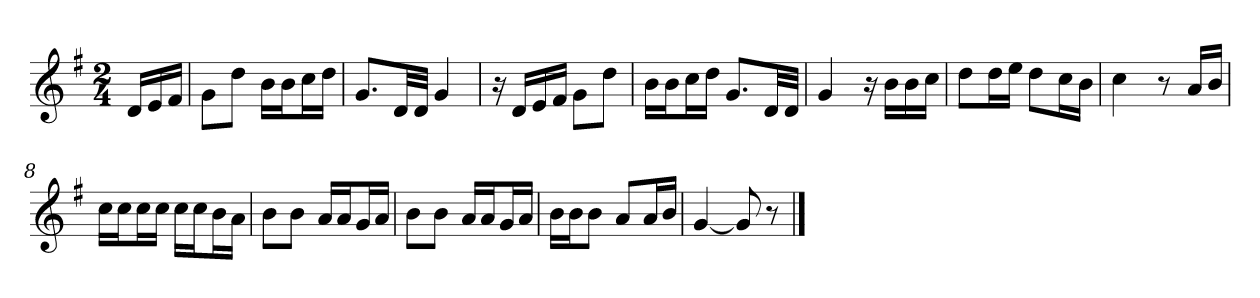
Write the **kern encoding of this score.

**kern
*part1
*staff1
*k[f#]
*M2/4
*MM120
=
16dLL
16e
16f#JJ
=1
8gL
8ddJ
16bLL
16bJ
16ccL
16ddJJ
=2
8.gL
32dLL
32dJJJ
4g
=3
16r
16dLL
16e
16f#JJ
8gL
8ddJ
=4
16bLL
16bJ
16ccL
16ddJJ
8.gL
32dLL
32dJJJ
=5
4g
16r
16bLL
16b
16ccJJ
=6
8ddL
16ddL
16eeJJ
8ddL
16ccL
16bJJ
=7
4cc
8r
16aLL
16bJJ
=8
16ccLL
16ccJ
16ccL
16ccJJ
16ccLL
16ccJ
16bL
16aJJ
=9
8bL
8bJ
16aLL
16aJ
16gL
16aJJ
=10
8bL
8bJ
16aLL
16aJ
16gL
16aJJ
=11
16bLL
16bJ
8bJ
8aL
16aL
16bJJ
=12
[4g
8g]
8r
==
*-
